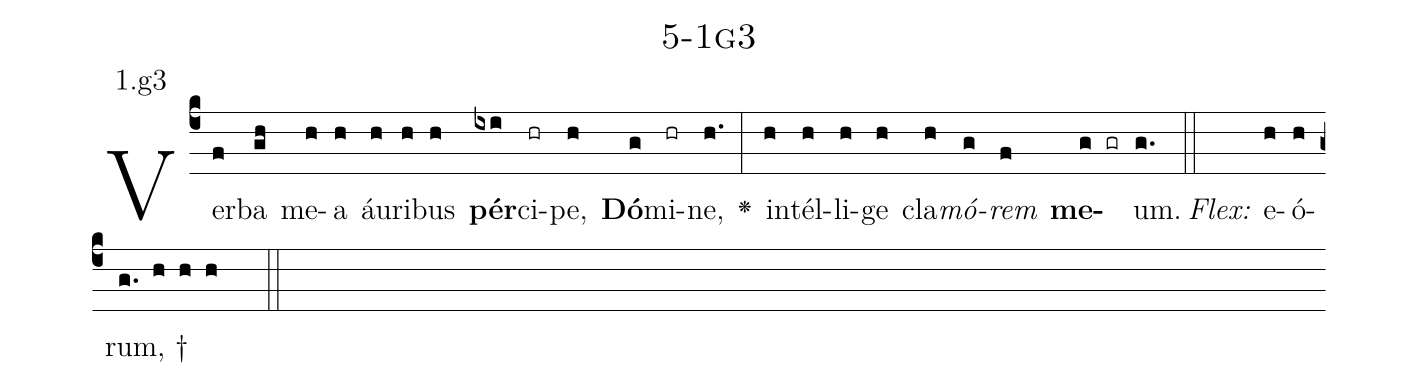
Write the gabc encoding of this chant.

name: 5-1g3;
annotation: 1.g3;
%%
(c4)Ver(f)ba(gh) me(h)a(h) áu(h)ri(h)bus(h) <b>pér</b>(ixi)ci(hr)pe,(h) <b>Dó</b>(g)mi(hr)ne,(h.) <v>\greheightstar</v>(:) in(h)tél(h)li(h)ge(h) cla(h)<i>mó</i>(g)<i>rem</i>(f) <b>me</b>(g gr)um.(g.) (::)
<i>Flex:</i>()  e(h)ó(h)rum, †(g. h h h  ::)

%E(h) u(h) o(g) u(f) a(g) e.(g.) (::)
